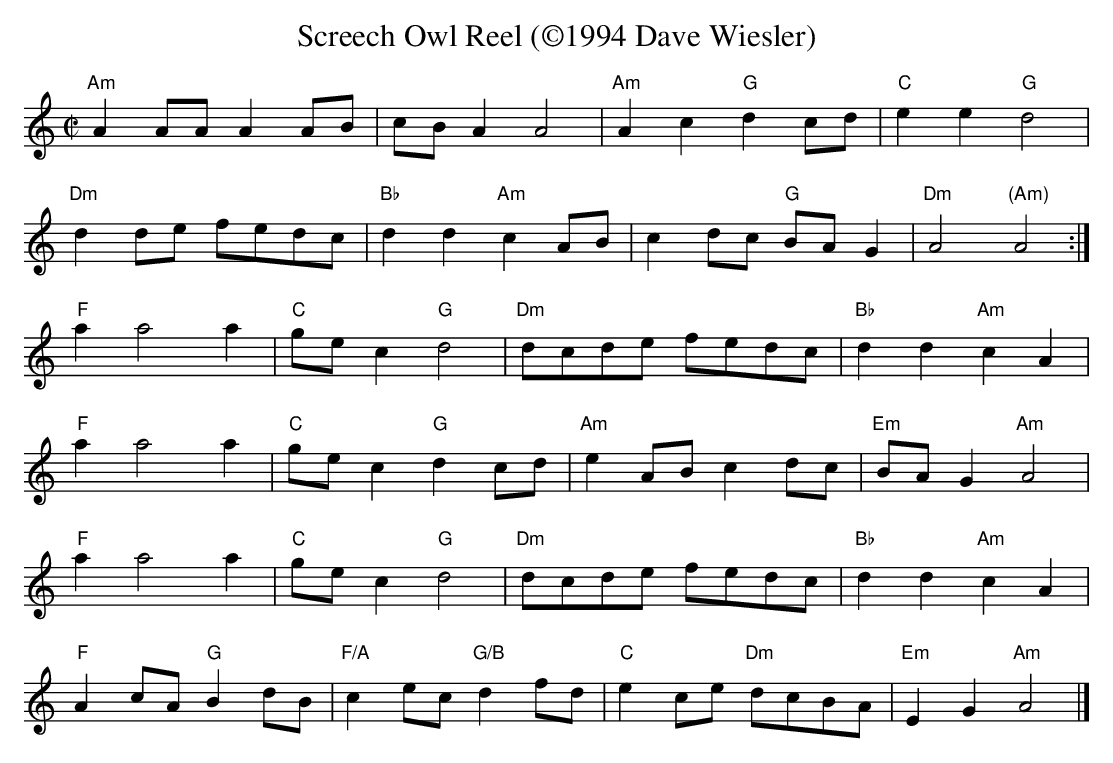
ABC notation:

X:1
T:Screech Owl Reel (\2511994 Dave Wiesler)
M:C|
L:1/8
K:Am
"Am"A2 AA A2 AB|cB A2 A4|"Am"A2 c2 "G"d2 cd|"C"e2e2 "G"d4|
"Dm"d2de fedc|"Bb"d2d2 "Am"c2 AB|c2dc "G"BA G2  |"Dm"A4 "(Am)"A4 :|
"F"a2 a4 a2|"C"ge c2 "G"d4|"Dm"dcde fedc|"Bb"d2 d2 "Am"c2 A2|
"F"a2 a4 a2|"C"ge c2 "G"d2 cd |"Am"e2AB c2 dc| "Em"BA G2 "Am"A4|
"F"a2 a4 a2|"C"ge c2 "G"d4|"Dm"dcde fedc|"Bb"d2 d2 "Am"c2 A2|
"F"A2 cA "G"B2dB|"F/A"c2 ec "G/B"d2 fd|"C"e2 ce "Dm"dcBA|"Em"E2 G2 "Am"A4|]


$SmallLMargin
$SmallRMargin
